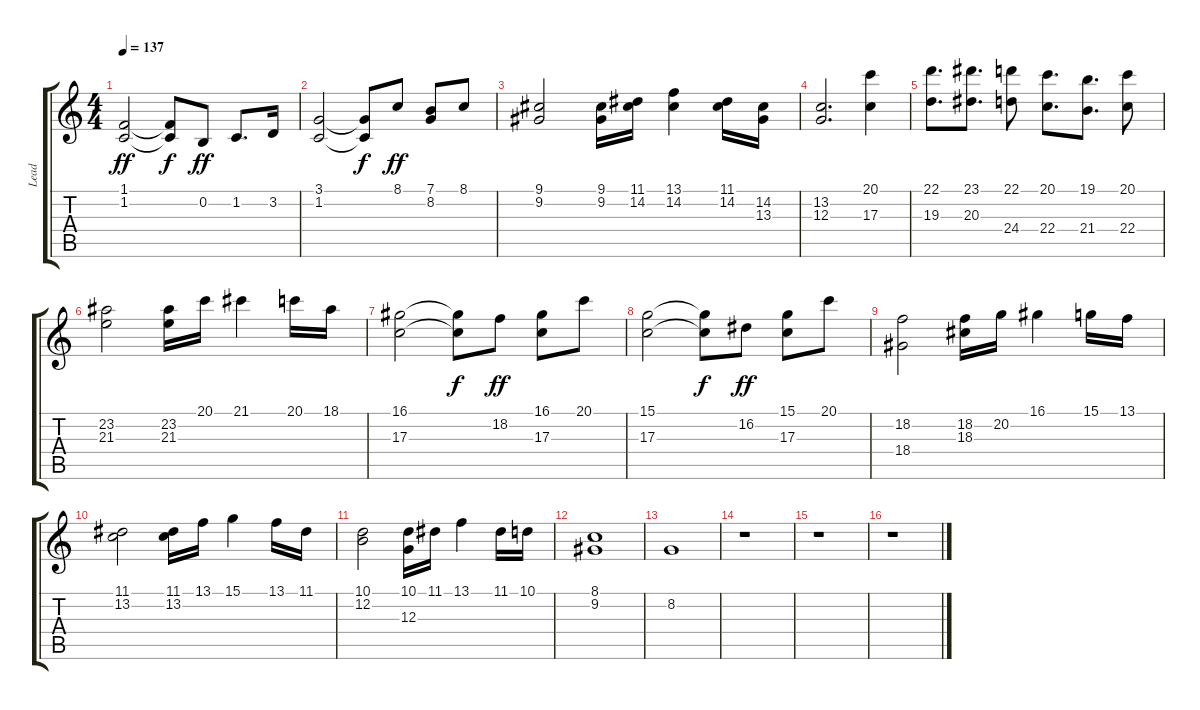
\track ("Lead" "Lead") {instrument lead2sawtooth}
\staff {score tabs}
\tuning (E4 B3 G3 D3 A2 E2) {hide}
\ts (4 4)
\tempo 137
\clef g2
\ks c
(1.1 1.2).2{dy ff} (1.1{t} 1.2{t}).8{dy f} 0.2.8{dy ff} 1.2.8{d} 3.2.16 |
(3.1 1.2).2 (3.1{t} 1.2{t}).8{dy f} 8.1.8{dy ff} (7.1 8.2).8 8.1.8 |
(9.1 9.2).2 (9.1 9.2).16 (11.1 14.2).16 (13.1 14.2).4 (11.1 14.2).16 (14.2 13.3).16 |
(13.2 12.3).2{d} (20.1 17.3).4 |
(22.1 19.3).8{d} (23.1 20.3).8{d} (22.1 24.4).8 (20.1 22.4).8{d} (19.1 21.4).8{d} (20.1 22.4).8 |
(23.2 21.3).2 (23.2 21.3).16 20.1.16 21.1.4 20.1.16 18.1.16 |
(16.1 17.3).2 (16.1{t} 17.3{t}).8{dy f} 18.2.8{dy ff} (16.1 17.3).8 20.1.8 |
(15.1 17.3).2 (15.1{t} 17.3{t}).8{dy f} 16.2.8{dy ff} (15.1 17.3).8 20.1.8 |
(18.2 18.4).2 (18.2 18.3).16 20.2.16 16.1.4 15.1.16 13.1.16 |
(11.1 13.2).2 (11.1 13.2).16 13.1.16 15.1.4 13.1.16 11.1.16 |
(10.1 12.2).2 (10.1 12.3).16 11.1.16 13.1.4 11.1.16 10.1.16 |
(8.1 9.2).1 |
8.2.1{volume 10} |
r.1 |
r.1 |
r.1
